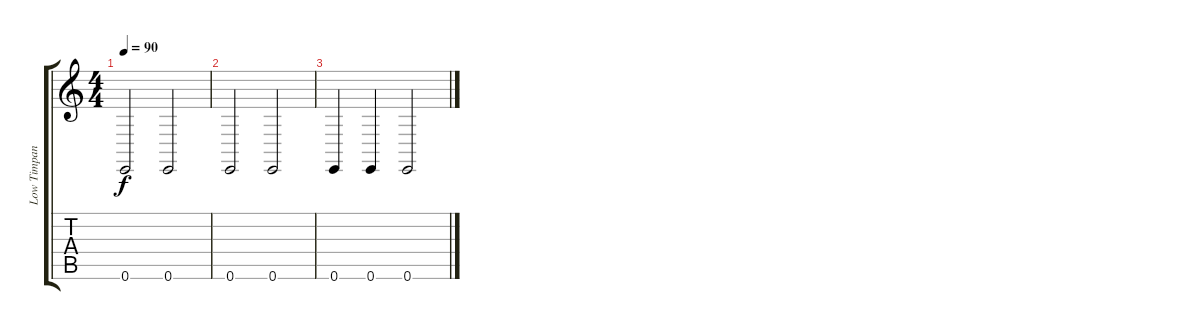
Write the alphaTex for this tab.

\track ("Low Timpani" "Low Timpan") {instrument timpani}
\staff {score tabs}
\tuning (E4 B3 G3 D3 A2 E2) {hide}
\ts (4 4)
\tempo 90
\clef g2
\ks c
0.6.2{dy f} 0.6.2 |
0.6.2 0.6.2 |
0.6.4 0.6.4 0.6.2
